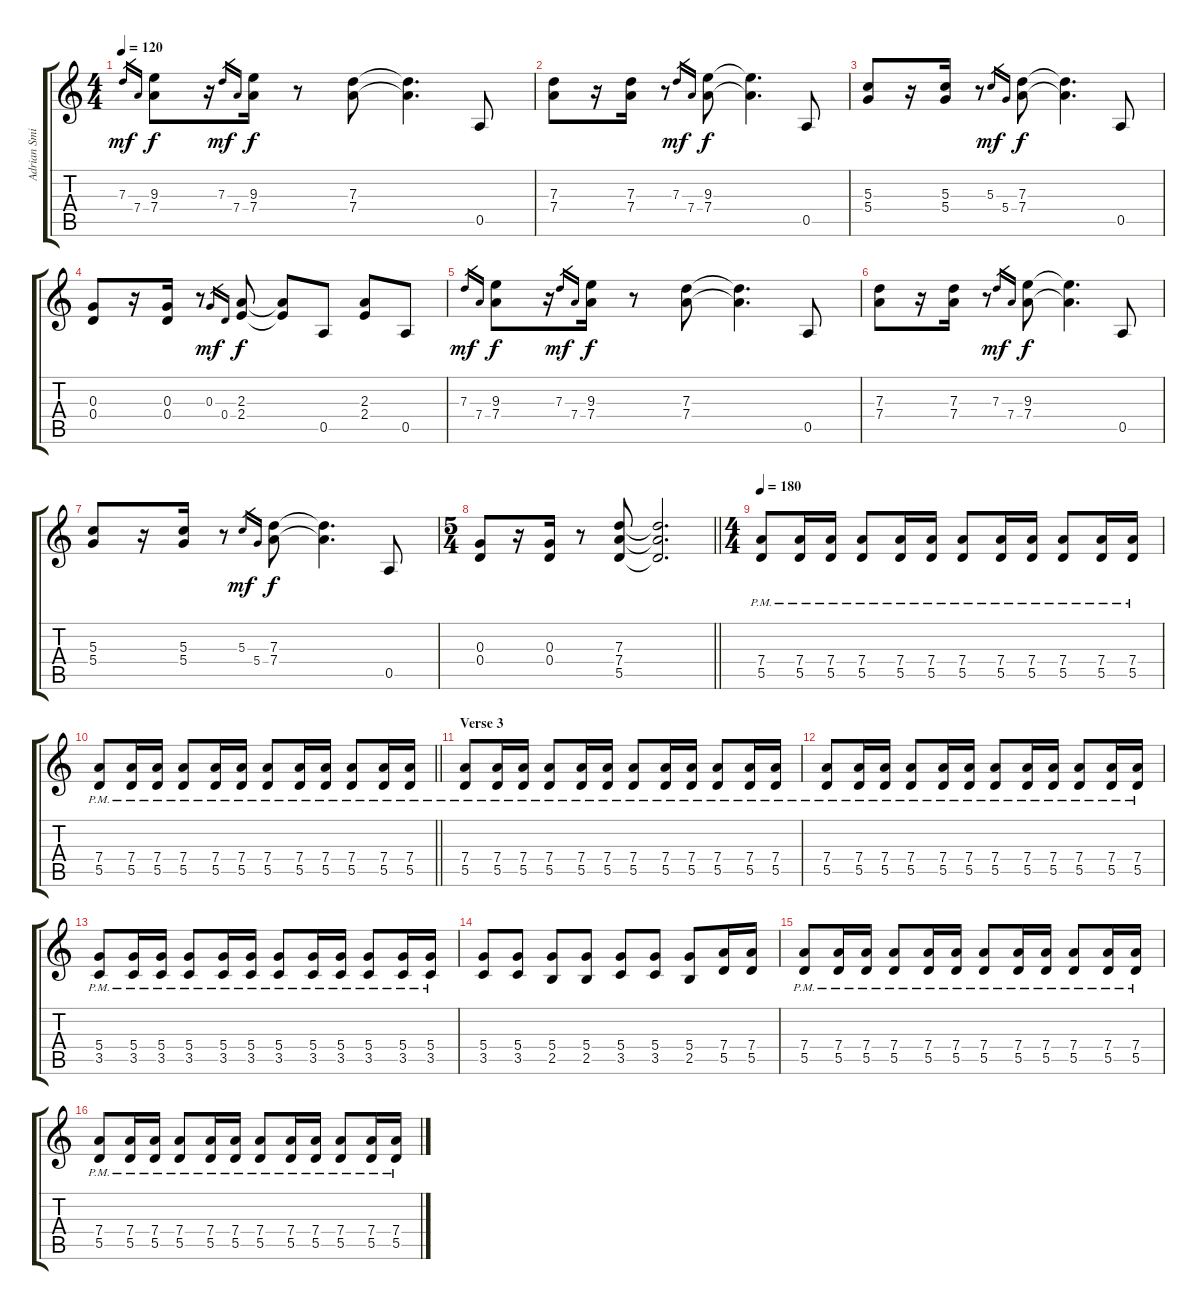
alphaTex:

\track ("Adrian Smith" "Adrian Smi") {instrument overdrivenguitar}
\staff {score tabs}
\tuning (E4 B3 G3 D3 A2 E2) {hide}
\ts (4 4)
\tempo 120
\clef g2
\ks c
7.3.16{gr dy mf} 7.4.16{gr} (9.3 7.4).8{dy f} r.16 7.3.16{gr dy mf} 7.4.16{gr} (9.3 7.4).16{dy f} r.8 (7.3 7.4).8 (7.3{t} 7.4{t}).4{d} 0.5.8 |
(7.3 7.4).8 r.16 (7.3 7.4).16 r.8 7.3.16{gr dy mf} 7.4.16{gr} (9.3 7.4).8{dy f} (9.3{t} 7.4{t}).4{d} 0.5.8 |
(5.3 5.4).8 r.16 (5.3 5.4).16 r.8 5.3.16{gr dy mf} 5.4.16{gr} (7.3 7.4).8{dy f} (7.3{t} 7.4{t}).4{d} 0.5.8 |
(0.3 0.4).8 r.16 (0.3 0.4).16 r.8 0.3.16{gr dy mf} 0.4.16{gr} (2.3 2.4).8{dy f} (2.3{t} 2.4{t}).8 0.5.8 (2.3 2.4).8 0.5.8 |
7.3.16{gr dy mf} 7.4.16{gr} (9.3 7.4).8{dy f} r.16 7.3.16{gr dy mf} 7.4.16{gr} (9.3 7.4).16{dy f} r.8 (7.3 7.4).8 (7.3{t} 7.4{t}).4{d} 0.5.8 |
(7.3 7.4).8 r.16 (7.3 7.4).16 r.8 7.3.16{gr dy mf} 7.4.16{gr} (9.3 7.4).8{dy f} (9.3{t} 7.4{t}).4{d} 0.5.8 |
(5.3 5.4).8 r.16 (5.3 5.4).16 r.8 5.3.16{gr dy mf} 5.4.16{gr} (7.3 7.4).8{dy f} (7.3{t} 7.4{t}).4{d} 0.5.8 |
\ts (5 4)
\barLineRight lightlight
(0.3 0.4).8 r.16 (0.3 0.4).16 r.8 (7.3 7.4 5.5).8 (7.3{t} 7.4{t} 5.5{t}).2{d} |
\ts (4 4)
\tempo 180
(7.4{pm} 5.5{pm}).8 (7.4{pm} 5.5{pm}).16 (7.4{pm} 5.5{pm}).16 (7.4{pm} 5.5{pm}).8 (7.4{pm} 5.5{pm}).16 (7.4{pm} 5.5{pm}).16 (7.4{pm} 5.5{pm}).8 (7.4{pm} 5.5{pm}).16 (7.4{pm} 5.5{pm}).16 (7.4{pm} 5.5{pm}).8 (7.4{pm} 5.5{pm}).16 (7.4{pm} 5.5{pm}).16 |
\barLineRight lightlight
(7.4{pm} 5.5{pm}).8 (7.4{pm} 5.5{pm}).16 (7.4{pm} 5.5{pm}).16 (7.4{pm} 5.5{pm}).8 (7.4{pm} 5.5{pm}).16 (7.4{pm} 5.5{pm}).16 (7.4{pm} 5.5{pm}).8 (7.4{pm} 5.5{pm}).16 (7.4{pm} 5.5{pm}).16 (7.4{pm} 5.5{pm}).8 (7.4{pm} 5.5{pm}).16 (7.4{pm} 5.5{pm}).16 |
\section ("" "Verse 3")
(7.4{pm} 5.5{pm}).8 (7.4{pm} 5.5{pm}).16 (7.4{pm} 5.5{pm}).16 (7.4{pm} 5.5{pm}).8 (7.4{pm} 5.5{pm}).16 (7.4{pm} 5.5{pm}).16 (7.4{pm} 5.5{pm}).8 (7.4{pm} 5.5{pm}).16 (7.4{pm} 5.5{pm}).16 (7.4{pm} 5.5{pm}).8 (7.4{pm} 5.5{pm}).16 (7.4{pm} 5.5{pm}).16 |
(7.4{pm} 5.5{pm}).8 (7.4{pm} 5.5{pm}).16 (7.4{pm} 5.5{pm}).16 (7.4{pm} 5.5{pm}).8 (7.4{pm} 5.5{pm}).16 (7.4{pm} 5.5{pm}).16 (7.4{pm} 5.5{pm}).8 (7.4{pm} 5.5{pm}).16 (7.4{pm} 5.5{pm}).16 (7.4{pm} 5.5{pm}).8 (7.4{pm} 5.5{pm}).16 (7.4{pm} 5.5{pm}).16 |
(5.4{pm} 3.5{pm}).8 (5.4{pm} 3.5{pm}).16 (5.4{pm} 3.5{pm}).16 (5.4{pm} 3.5{pm}).8 (5.4{pm} 3.5{pm}).16 (5.4{pm} 3.5{pm}).16 (5.4{pm} 3.5{pm}).8 (5.4{pm} 3.5{pm}).16 (5.4{pm} 3.5{pm}).16 (5.4{pm} 3.5{pm}).8 (5.4{pm} 3.5{pm}).16 (5.4{pm} 3.5{pm}).16 |
(5.4 3.5).8 (5.4 3.5).8 (5.4 2.5).8 (5.4 2.5).8 (5.4 3.5).8 (5.4 3.5).8 (5.4 2.5).8 (7.4 5.5).16 (7.4 5.5).16 |
(7.4{pm} 5.5{pm}).8 (7.4{pm} 5.5{pm}).16 (7.4{pm} 5.5{pm}).16 (7.4{pm} 5.5{pm}).8 (7.4{pm} 5.5{pm}).16 (7.4{pm} 5.5{pm}).16 (7.4{pm} 5.5{pm}).8 (7.4{pm} 5.5{pm}).16 (7.4{pm} 5.5{pm}).16 (7.4{pm} 5.5{pm}).8 (7.4{pm} 5.5{pm}).16 (7.4{pm} 5.5{pm}).16 |
(7.4{pm} 5.5{pm}).8 (7.4{pm} 5.5{pm}).16 (7.4{pm} 5.5{pm}).16 (7.4{pm} 5.5{pm}).8 (7.4{pm} 5.5{pm}).16 (7.4{pm} 5.5{pm}).16 (7.4{pm} 5.5{pm}).8 (7.4{pm} 5.5{pm}).16 (7.4{pm} 5.5{pm}).16 (7.4{pm} 5.5{pm}).8 (7.4{pm} 5.5{pm}).16 (7.4{pm} 5.5{pm}).16
